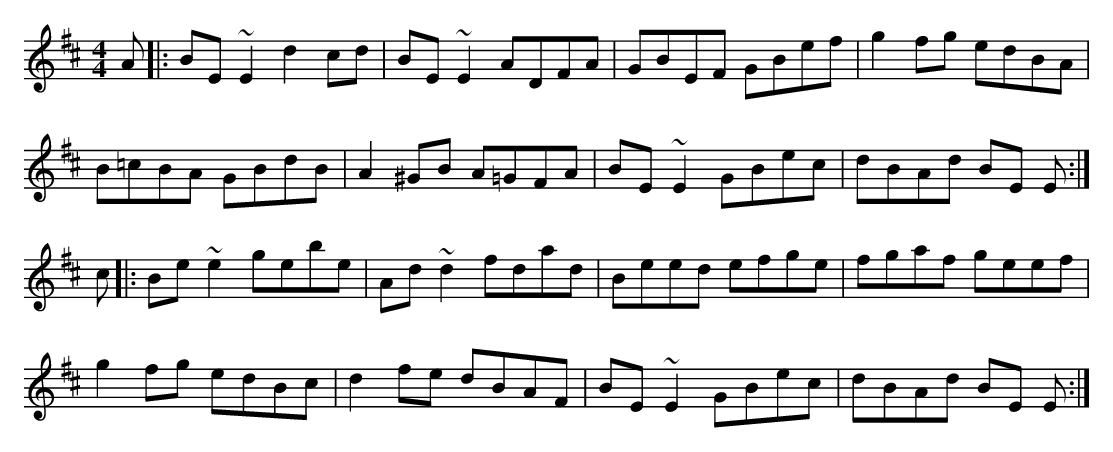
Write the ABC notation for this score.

X:1
M:4/4
K:Edor
A|:BE~E2 d2cd|BE~E2 ADFA|GBEF GBef|g2fg edBA|
B=cBA GBdB|A2^GB A=GFA|BE~E2 GBec|dBAd BE E:|
c|:Be~e2 gebe|Ad~d2 fdad|Beed efge|fgaf geef|
g2fg edBc|d2fe dBAF|BE~E2 GBec|dBAd BE E:|
